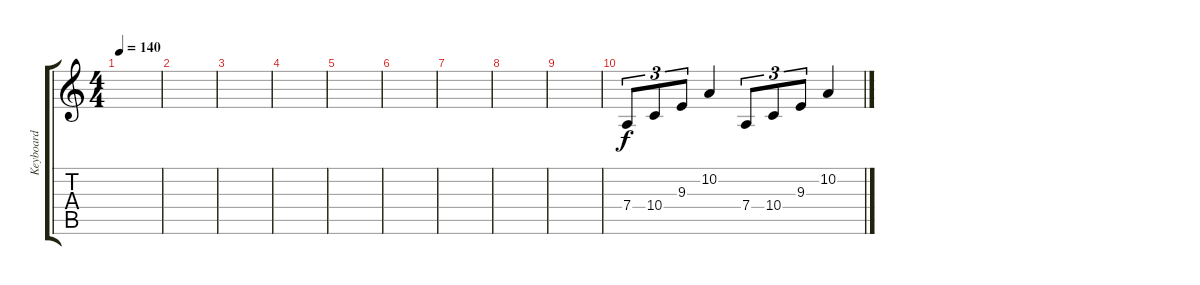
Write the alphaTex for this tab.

\track ("Keyboard" "Keyboard") {instrument brasssection}
\staff {score tabs}
\tuning (E4 B3 G3 D3 A2 E2) {hide}
\ts (4 4)
\tempo 140
\clef g2
\ks c
|
|
|
|
|
|
|
|
|
7.4.8{tu (3 2) volume 15 instrument harpsichord} 10.4.8{tu (3 2)} 9.3.8{tu (3 2)} 10.2.4 7.4.8{tu (3 2)} 10.4.8{tu (3 2)} 9.3.8{tu (3 2)} 10.2.4
